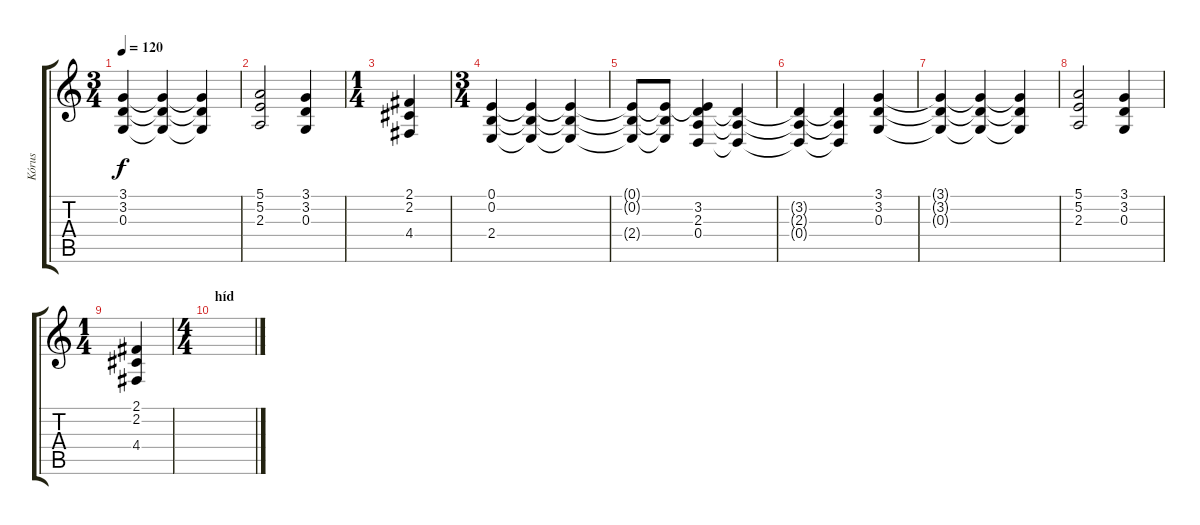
\track ("Kórus" "Kórus") {instrument choiraahs}
\staff {score tabs}
\tuning (E4 B3 G3 D3 A2 E2) {hide}
\ts (3 4)
\tempo 120
\clef g2
\ks c
(3.1{t} 3.2{t} 0.3{t}).4{dy f} (3.1{t} 3.2{t} 0.3{t}).4 (3.1{t} 3.2{t} 0.3{t}).4 |
(5.1 5.2 2.3).2 (3.1 3.2 0.3).4 |
\ts (1 4)
(2.1 2.2 4.4).4 |
\ts (3 4)
(0.1 0.2 2.4).4 (0.1{t} 0.2{t} 2.4{t}).4 (0.1{t} 0.2{t} 2.4{t}).4 |
(0.1{t} 0.2{t} 2.4{t}).8 (0.1{t} 0.2{t} 2.4{t}).8 (0.1{t} 3.2 2.3 0.4).4 (3.2{t} 2.3{t} 0.4{t}).4 |
(3.2{t} 2.3{t} 0.4{t}).4 (3.2{t} 2.3{t} 0.4{t}).4 (3.1 3.2 0.3).4 |
(3.1{t} 3.2{t} 0.3{t}).4 (3.1{t} 3.2{t} 0.3{t}).4 (3.1{t} 3.2{t} 0.3{t}).4 |
(5.1 5.2 2.3).2 (3.1 3.2 0.3).4 |
\ts (1 4)
(2.1 2.2 4.4).4 |
\ts (4 4)
\section ("" "híd")
